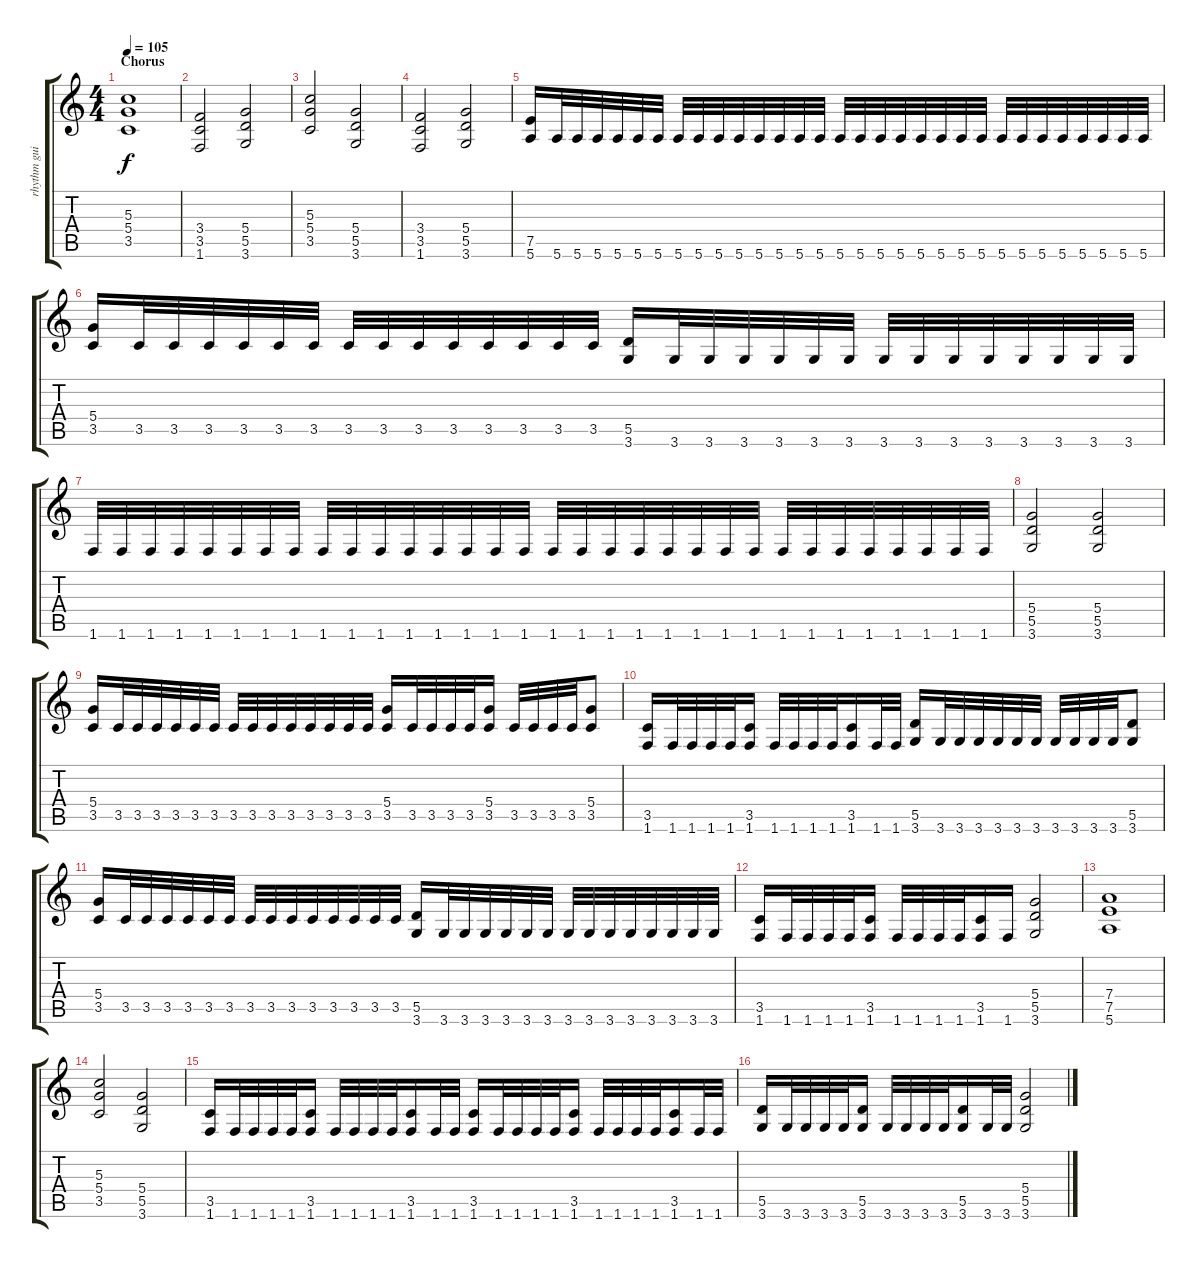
\track ("rhythm guitar 2" "rhythm gui") {instrument overdrivenguitar}
\staff {score tabs}
\tuning (E4 B3 G3 D3 A2 E2) {hide}
\ts (4 4)
\section ("" "Chorus")
\tempo 105
\clef g2
\ks c
(5.3 5.4 3.5).1{dy f} |
(3.4 3.5 1.6).2 (5.4 5.5 3.6).2 |
(5.3 5.4 3.5).2 (5.4 5.5 3.6).2 |
(3.4 3.5 1.6).2 (5.4 5.5 3.6).2 |
(7.5 5.6).16 5.6.32 5.6.32 5.6.32 5.6.32 5.6.32 5.6.32 5.6.32 5.6.32 5.6.32 5.6.32 5.6.32 5.6.32 5.6.32 5.6.32 5.6.32 5.6.32 5.6.32 5.6.32 5.6.32 5.6.32 5.6.32 5.6.32 5.6.32 5.6.32 5.6.32 5.6.32 5.6.32 5.6.32 5.6.32 5.6.32 |
(5.4 3.5).16 3.5.32 3.5.32 3.5.32 3.5.32 3.5.32 3.5.32 3.5.32 3.5.32 3.5.32 3.5.32 3.5.32 3.5.32 3.5.32 3.5.32 (5.5 3.6).16 3.6.32 3.6.32 3.6.32 3.6.32 3.6.32 3.6.32 3.6.32 3.6.32 3.6.32 3.6.32 3.6.32 3.6.32 3.6.32 3.6.32 |
1.6.32 1.6.32 1.6.32 1.6.32 1.6.32 1.6.32 1.6.32 1.6.32 1.6.32 1.6.32 1.6.32 1.6.32 1.6.32 1.6.32 1.6.32 1.6.32 1.6.32 1.6.32 1.6.32 1.6.32 1.6.32 1.6.32 1.6.32 1.6.32 1.6.32 1.6.32 1.6.32 1.6.32 1.6.32 1.6.32 1.6.32 1.6.32 |
(5.4 5.5 3.6).2 (5.4 5.5 3.6).2 |
\section ("" "")
(5.4 3.5).16 3.5.32 3.5.32 3.5.32 3.5.32 3.5.32 3.5.32 3.5.32 3.5.32 3.5.32 3.5.32 3.5.32 3.5.32 3.5.32 3.5.32 (5.4 3.5).16 3.5.32 3.5.32 3.5.32 3.5.32 (5.4 3.5).16 3.5.32 3.5.32 3.5.32 3.5.32 (5.4 3.5).8 |
(3.5 1.6).16 1.6.32 1.6.32 1.6.32 1.6.32 (3.5 1.6).16 1.6.32 1.6.32 1.6.32 1.6.32 (3.5 1.6).16 1.6.32 1.6.32 (5.5 3.6).16 3.6.32 3.6.32 3.6.32 3.6.32 3.6.32 3.6.32 3.6.32 3.6.32 3.6.32 3.6.32 (5.5 3.6).8 |
(5.4 3.5).16 3.5.32 3.5.32 3.5.32 3.5.32 3.5.32 3.5.32 3.5.32 3.5.32 3.5.32 3.5.32 3.5.32 3.5.32 3.5.32 3.5.32 (5.5 3.6).16 3.6.32 3.6.32 3.6.32 3.6.32 3.6.32 3.6.32 3.6.32 3.6.32 3.6.32 3.6.32 3.6.32 3.6.32 3.6.32 3.6.32 |
(3.5 1.6).16 1.6.32 1.6.32 1.6.32 1.6.32 (3.5 1.6).16 1.6.32 1.6.32 1.6.32 1.6.32 (3.5 1.6).16 1.6.16 (5.4 5.5 3.6).2 |
(7.4 7.5 5.6).1 |
(5.3 5.4 3.5).2 (5.4 5.5 3.6).2 |
(3.5 1.6).16 1.6.32 1.6.32 1.6.32 1.6.32 (3.5 1.6).16 1.6.32 1.6.32 1.6.32 1.6.32 (3.5 1.6).16 1.6.32 1.6.32 (3.5 1.6).16 1.6.32 1.6.32 1.6.32 1.6.32 (3.5 1.6).16 1.6.32 1.6.32 1.6.32 1.6.32 (3.5 1.6).16 1.6.32 1.6.32 |
(5.5 3.6).16 3.6.32 3.6.32 3.6.32 3.6.32 (5.5 3.6).16 3.6.32 3.6.32 3.6.32 3.6.32 (5.5 3.6).16 3.6.32 3.6.32 (5.4 5.5 3.6).2
